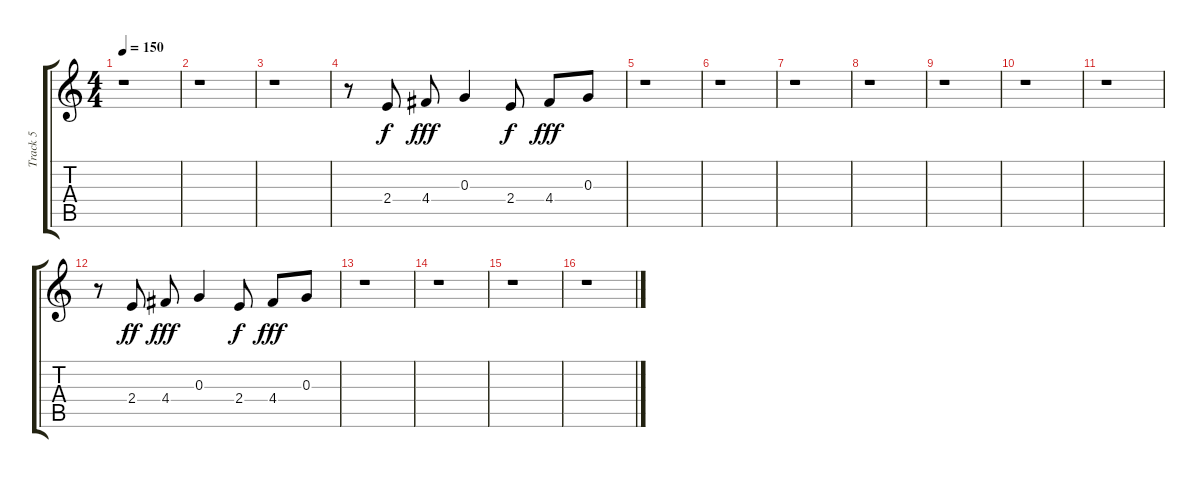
\track ("Track 5" "Track 5") {instrument distortionguitar}
\staff {score tabs}
\tuning (E4 B3 G3 D3 A2 E2) {hide}
\ts (4 4)
\tempo 150
\clef g2
\ks c
r.1{dy f instrument distortionguitar} |
r.1 |
r.1 |
r.8 2.4.8 4.4.8{dy fff} 0.3.4 2.4.8{dy f} 4.4.8{dy fff} 0.3.8 |
r.1 |
r.1 |
r.1 |
r.1 |
r.1 |
r.1 |
r.1 |
r.8 2.4.8{dy ff} 4.4.8{dy fff} 0.3.4 2.4.8{dy f} 4.4.8{dy fff} 0.3.8 |
r.1 |
r.1 |
r.1 |
r.1
